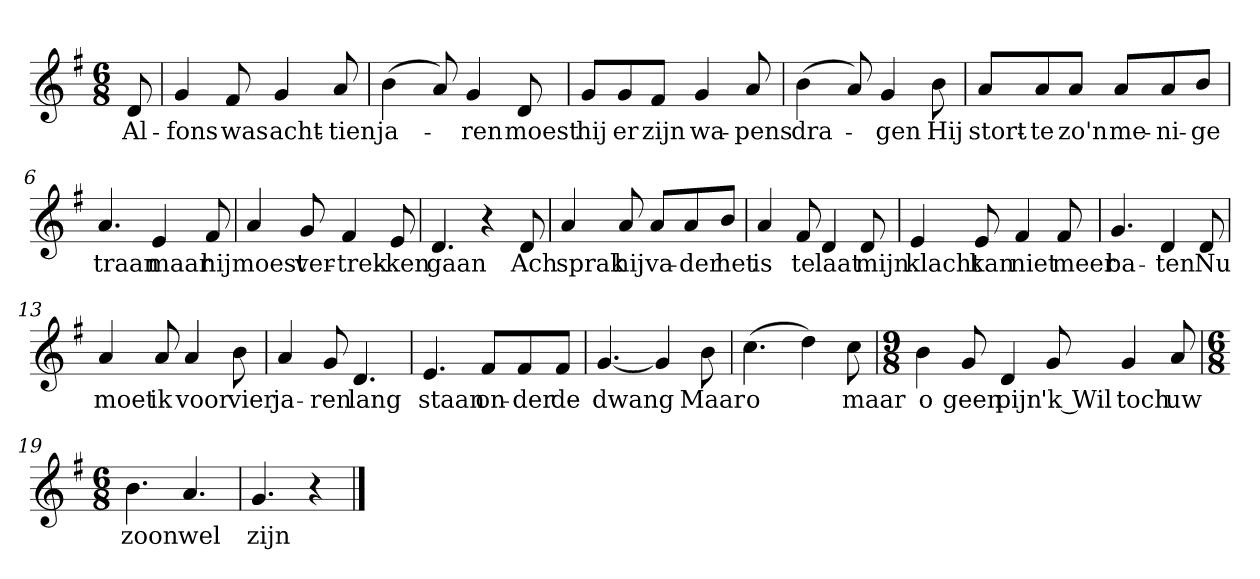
**kern	**text
*part1	*part1
*staff1	*staff1
*clefG2	*
*k[f#]	*
*G:	*
*M6/8	*
*MM120	*
=	=
8d	Al-
=1	=1
4g	-fons
8f#	was
4g	acht-
8a	-tien
=2	=2
(4b	ja-
8a)	.
4g	-ren
8d	moest
=3	=3
8g/L	hij
8g/	er
8f#/J	zijn
4g	wa-
8a	-pens
=4	=4
(4b	dra-
8a)	.
4g	-gen
8b	Hij
=5	=5
8a/L	stort-
8a/	-te
8a/J	zo'n
8a/L	me-
8a/	-ni-
8b/J	-ge
=6	=6
4.a	traan
4e	maar
8f#	hij
=7	=7
4a	moest
8g	ver-
4f#	-trek-
8e	-ken
=8	=8
4.d	gaan
4r	.
8d	Ach
=9	=9
4a	sprak
8a	hij
8a/L	va-
8a/	-der
8b/J	het
=10	=10
4a	is
8f#	te
4d	laat
8d	mijn
=11	=11
4e	klacht
8e	kan
4f#	niet
8f#	meer
=12	=12
4.g	ba-
4d	-ten
8d	Nu
=13	=13
4a	moet
8a	ik
4a	voor
8b	vier
=14	=14
4a	ja-
8g	-ren
4.d	lang
=15	=15
4.e	staan
8f#/L	on-
8f#/	-der
8f#/J	de
=16	=16
[4.g	dwang
4g]	.
8b	Maar
=17	=17
(4.cc	o
4dd)	.
8cc	maar
=18	=18
*M9/8	*
4b	o
8g	geen
4d	pijn
8g	'k Wil
4g	toch
8a	uw
=19	=19
*M6/8	*
4.b	zoon
4.a	wel
=20	=20
4.g	zijn
4r	.
==	==
*-	*-
